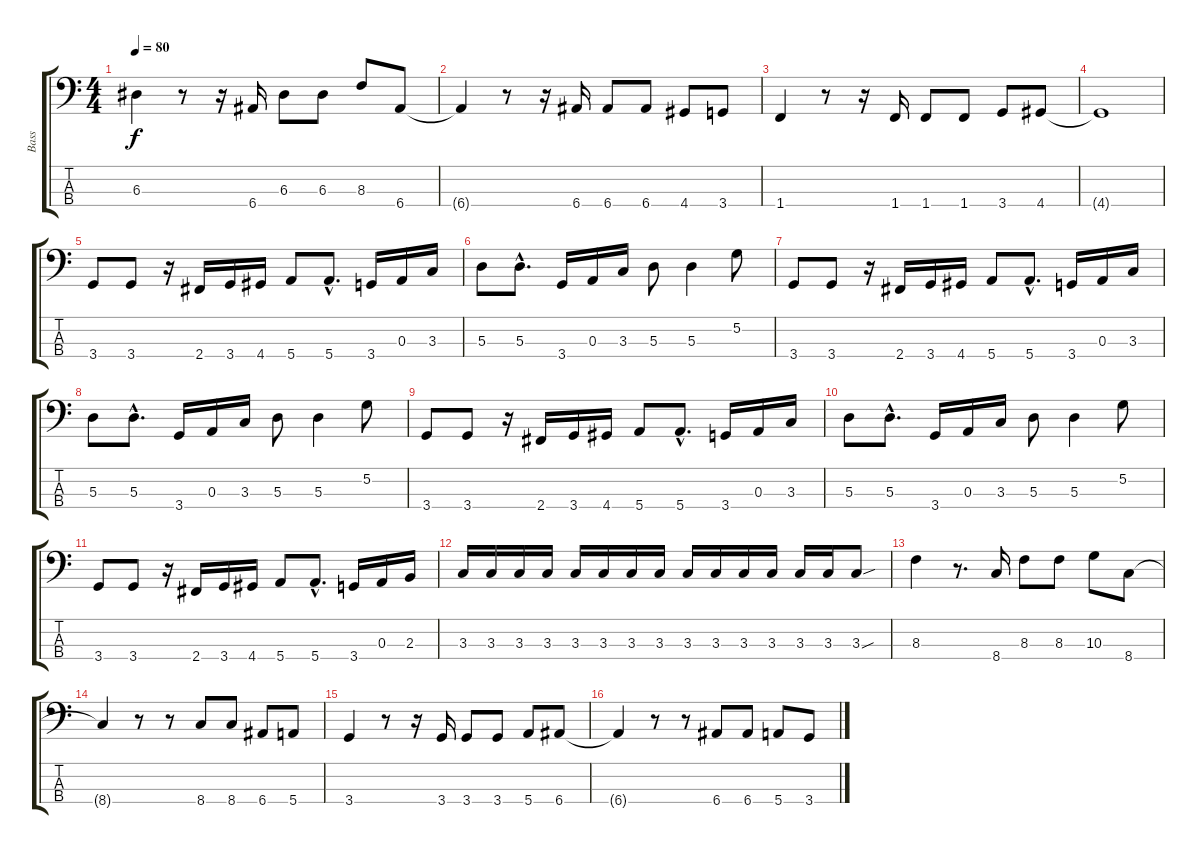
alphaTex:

\track ("Bass" "Bass") {instrument electricbassfinger}
\staff {score tabs}
\tuning (G2 D2 A1 E1) {hide}
\ts (4 4)
\tempo 80
\clef f4
\ks c
6.3.4{dy f} r.8 r.16 6.4.16 6.3.8 6.3.8 8.3.8 6.4.8 |
6.4{t}.4 r.8 r.16 6.4.16 6.4.8 6.4.8 4.4.8 3.4.8 |
1.4.4 r.8 r.16 1.4.16 1.4.8 1.4.8 3.4.8 4.4.8 |
4.4{t}.1 |
3.4.8 3.4.8 r.16 2.4.16 3.4.16 4.4.16 5.4.8 5.4{hac}.8{d} 3.4.16 0.3.16 3.3.16 |
5.3.8 5.3{hac}.8{d} 3.4.16 0.3.16 3.3.16 5.3.8 5.3.4 5.2.8 |
3.4.8 3.4.8 r.16 2.4.16 3.4.16 4.4.16 5.4.8 5.4{hac}.8{d} 3.4.16 0.3.16 3.3.16 |
5.3.8 5.3{hac}.8{d} 3.4.16 0.3.16 3.3.16 5.3.8 5.3.4 5.2.8 |
3.4.8 3.4.8 r.16 2.4.16 3.4.16 4.4.16 5.4.8 5.4{hac}.8{d} 3.4.16 0.3.16 3.3.16 |
5.3.8 5.3{hac}.8{d} 3.4.16 0.3.16 3.3.16 5.3.8 5.3.4 5.2.8 |
3.4.8 3.4.8 r.16 2.4.16 3.4.16 4.4.16 5.4.8 5.4{hac}.8{d} 3.4.16 0.3.16 2.3.16 |
3.3.16 3.3.16 3.3.16 3.3.16 3.3.16 3.3.16 3.3.16 3.3.16 3.3.16 3.3.16 3.3.16 3.3.16 3.3.16 3.3.16 3.3{sou}.8 |
8.3.4 r.8{d} 8.4.16 8.3.8 8.3.8 10.3.8 8.4.8 |
8.4{t}.4 r.8 r.8 8.4.8 8.4.8 6.4.8 5.4.8 |
3.4.4 r.8 r.16 3.4.16 3.4.8 3.4.8 5.4.8 6.4.8 |
6.4{t}.4 r.8 r.8 6.4.8 6.4.8 5.4.8 3.4.8
